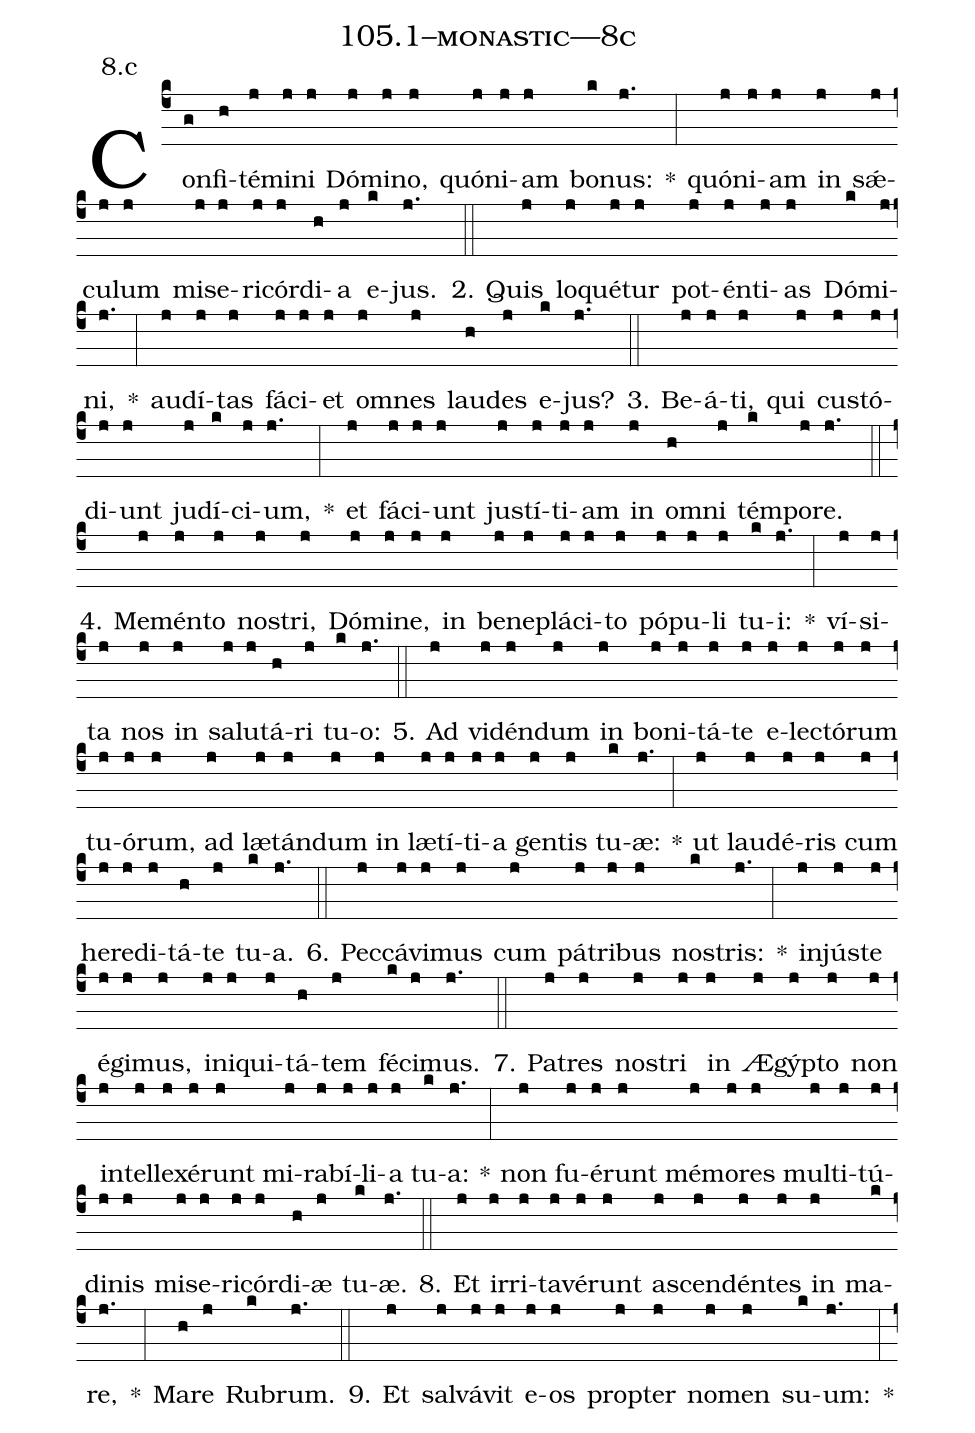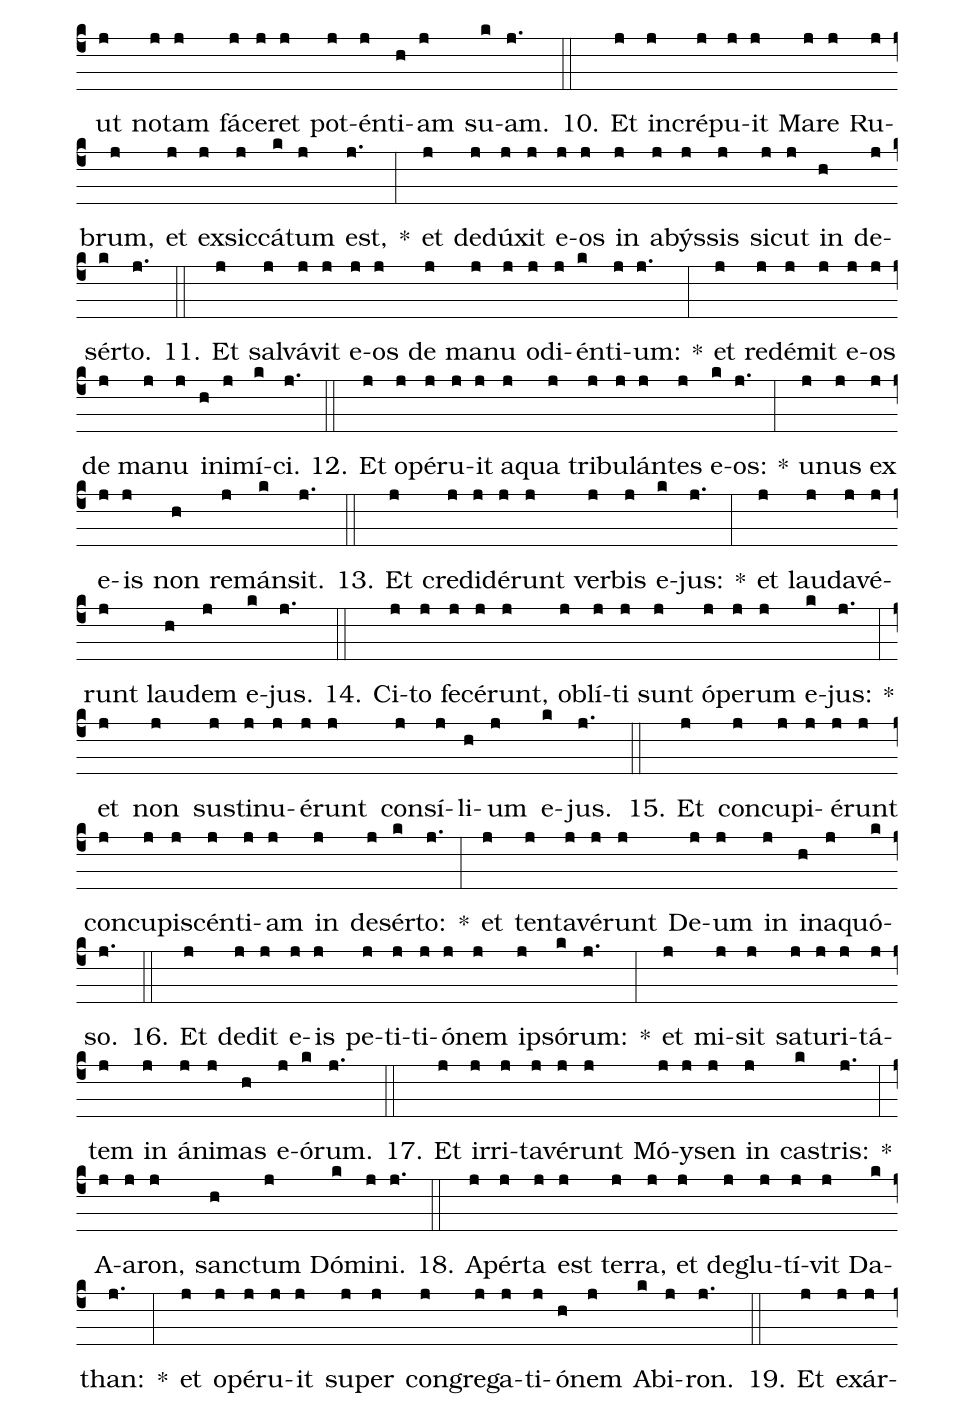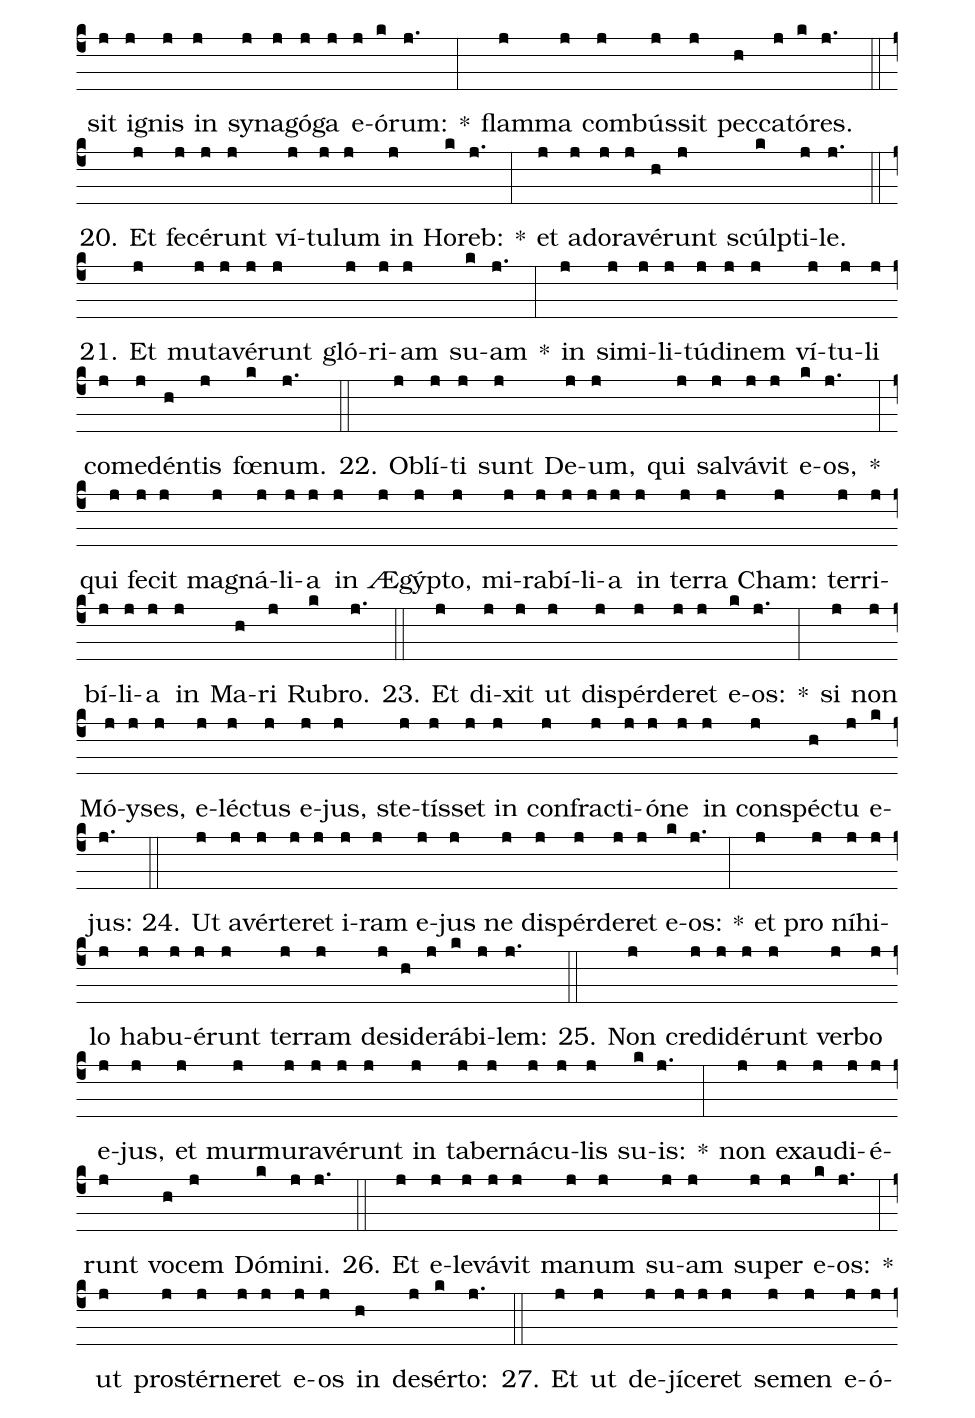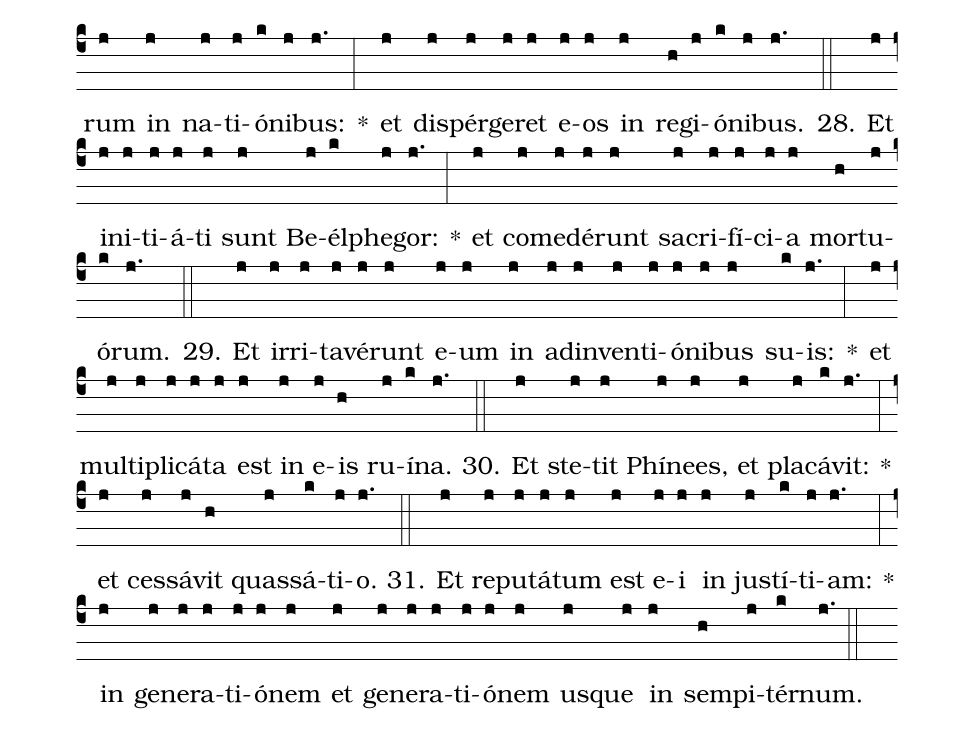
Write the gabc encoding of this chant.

name: 105.1--monastic---8c;
annotation: 8.c;
%%
(c4)Con(g)fi(h)té(j)mi(j)ni(j) Dó(j)mi(j)no,(j) quón(j)i(j)am(j) bo(k)nus:(j.) *(:) quón(j)i(j)am(j) in(j) sǽ(j)cu(j)lum(j) mi(j)se(j)ri(j)cór(j)di(h)a(j) e(k)jus.(j.) (::)
2. Quis(j) lo(j)qué(j)tur(j) pot(j)én(j)ti(j)as(j) Dó(k)mi(j)ni,(j.) *(:) au(j)dí(j)tas(j) fá(j)ci(j)et(j) om(j)nes(j) lau(h)des(j) e(k)jus?(j.) (::)
3. Be(j)á(j)ti,(j) qui(j) cus(j)tó(j)di(j)unt(j) ju(j)dí(k)ci(j)um,(j.) *(:) et(j) fá(j)ci(j)unt(j) jus(j)tí(j)ti(j)am(j) in(j) om(h)ni(j) tém(k)po(j)re.(j.) (::)
4. Me(j)mén(j)to(j) nos(j)tri,(j) Dó(j)mi(j)ne,(j) in(j) be(j)ne(j)plá(j)ci(j)to(j) pó(j)pu(j)li(j) tu(k)i:(j.) *(:) ví(j)si(j)ta(j) nos(j) in(j) sa(j)lu(j)tá(h)ri(j) tu(k)o:(j.) (::)
5. Ad(j) vi(j)dén(j)dum(j) in(j) bo(j)ni(j)tá(j)te(j) e(j)lec(j)tó(j)rum(j) tu(j)ó(j)rum,(j) ad(j) læ(j)tán(j)dum(j) in(j) læ(j)tí(j)ti(j)a(j) gen(j)tis(j) tu(k)æ:(j.) *(:) ut(j) lau(j)dé(j)ris(j) cum(j) he(j)re(j)di(j)tá(h)te(j) tu(k)a.(j.) (::)
6. Pec(j)cá(j)vi(j)mus(j) cum(j) pá(j)tri(j)bus(j) nos(k)tris:(j.) *(:) in(j)jús(j)te(j) é(j)gi(j)mus,(j) in(j)i(j)qui(j)tá(h)tem(j) fé(k)ci(j)mus.(j.) (::)
7. Pa(j)tres(j) nos(j)tri(j) in(j) Æ(j)gýp(j)to(j) non(j) in(j)tel(j)le(j)xé(j)runt(j) mi(j)ra(j)bí(j)li(j)a(j) tu(k)a:(j.) *(:) non(j) fu(j)é(j)runt(j) mé(j)mo(j)res(j) mul(j)ti(j)tú(j)di(j)nis(j) mi(j)se(j)ri(j)cór(j)di(h)æ(j) tu(k)æ.(j.) (::)
8. Et(j) ir(j)ri(j)ta(j)vé(j)runt(j) a(j)scen(j)dén(j)tes(j) in(j) ma(k)re,(j.) *(:) Ma(h)re(j) Ru(k)brum.(j.) (::)
9. Et(j) sal(j)vá(j)vit(j) e(j)os(j) prop(j)ter(j) no(j)men(j) su(k)um:(j.) *(:) ut(j) no(j)tam(j) fá(j)ce(j)ret(j) pot(j)én(j)ti(h)am(j) su(k)am.(j.) (::)
10. Et(j) in(j)cré(j)pu(j)it(j) Ma(j)re(j) Ru(j)brum,(j) et(j) ex(j)sic(j)cá(k)tum(j) est,(j.) *(:) et(j) de(j)dú(j)xit(j) e(j)os(j) in(j) a(j)býs(j)sis(j) sic(j)ut(j) in(h) de(j)sér(k)to.(j.) (::)
11. Et(j) sal(j)vá(j)vit(j) e(j)os(j) de(j) ma(j)nu(j) o(j)di(j)én(k)ti(j)um:(j.) *(:) et(j) red(j)é(j)mit(j) e(j)os(j) de(j) ma(j)nu(j) in(h)i(j)mí(k)ci.(j.) (::)
12. Et(j) o(j)pé(j)ru(j)it(j) a(j)qua(j) tri(j)bu(j)lán(j)tes(j) e(k)os:(j.) *(:) u(j)nus(j) ex(j) e(j)is(j) non(h) re(j)mán(k)sit.(j.) (::)
13. Et(j) cre(j)di(j)dé(j)runt(j) ver(j)bis(j) e(k)jus:(j.) *(:) et(j) lau(j)da(j)vé(j)runt(j) lau(h)dem(j) e(k)jus.(j.) (::)
14. Ci(j)to(j) fe(j)cé(j)runt,(j) ob(j)lí(j)ti(j) sunt(j) ó(j)pe(j)rum(j) e(k)jus:(j.) *(:) et(j) non(j) sus(j)ti(j)nu(j)é(j)runt(j) con(j)sí(j)li(h)um(j) e(k)jus.(j.) (::)
15. Et(j) con(j)cu(j)pi(j)é(j)runt(j) con(j)cu(j)pi(j)scén(j)ti(j)am(j) in(j) de(j)sér(k)to:(j.) *(:) et(j) ten(j)ta(j)vé(j)runt(j) De(j)um(j) in(j) in(h)a(j)quó(k)so.(j.) (::)
16. Et(j) de(j)dit(j) e(j)is(j) pe(j)ti(j)ti(j)ó(j)nem(j) ip(j)só(k)rum:(j.) *(:) et(j) mi(j)sit(j) sa(j)tu(j)ri(j)tá(j)tem(j) in(j) á(j)ni(j)mas(h) e(j)ó(k)rum.(j.) (::)
17. Et(j) ir(j)ri(j)ta(j)vé(j)runt(j) Mó(j)y(j)sen(j) in(j) cas(k)tris:(j.) *(:) A(j)a(j)ron,(j) sanc(h)tum(j) Dó(k)mi(j)ni.(j.) (::)
18. A(j)pér(j)ta(j) est(j) ter(j)ra,(j) et(j) de(j)glu(j)tí(j)vit(j) Da(k)than:(j.) *(:) et(j) o(j)pé(j)ru(j)it(j) su(j)per(j) con(j)gre(j)ga(j)ti(j)ó(h)nem(j) Ab(k)i(j)ron.(j.) (::)
19. Et(j) ex(j)ár(j)sit(j) i(j)gnis(j) in(j) sy(j)na(j)gó(j)ga(j) e(j)ó(k)rum:(j.) *(:) flam(j)ma(j) com(j)bús(j)sit(j) pec(h)ca(j)tó(k)res.(j.) (::)
20. Et(j) fe(j)cé(j)runt(j) ví(j)tu(j)lum(j) in(j) Ho(k)reb:(j.) *(:) et(j) ad(j)o(j)ra(j)vé(h)runt(j) scúlp(k)ti(j)le.(j.) (::)
21. Et(j) mu(j)ta(j)vé(j)runt(j) gló(j)ri(j)am(j) su(k)am(j.) *(:) in(j) si(j)mi(j)li(j)tú(j)di(j)nem(j) ví(j)tu(j)li(j) com(j)e(j)dén(h)tis(j) fœ(k)num.(j.) (::)
22. Ob(j)lí(j)ti(j) sunt(j) De(j)um,(j) qui(j) sal(j)vá(j)vit(j) e(k)os,(j.) *(:) qui(j) fe(j)cit(j) ma(j)gná(j)li(j)a(j) in(j) Æ(j)gýp(j)to,(j) mi(j)ra(j)bí(j)li(j)a(j) in(j) ter(j)ra(j) Cham:(j) ter(j)ri(j)bí(j)li(j)a(j) in(j) Ma(h)ri(j) Ru(k)bro.(j.) (::)
23. Et(j) di(j)xit(j) ut(j) dis(j)pér(j)de(j)ret(j) e(k)os:(j.) *(:) si(j) non(j) Mó(j)y(j)ses,(j) e(j)léc(j)tus(j) e(j)jus,(j) ste(j)tís(j)set(j) in(j) con(j)frac(j)ti(j)ó(j)ne(j) in(j) con(j)spéc(h)tu(j) e(k)jus:(j.) (::)
24. Ut(j) a(j)vér(j)te(j)ret(j) i(j)ram(j) e(j)jus(j) ne(j) dis(j)pér(j)de(j)ret(j) e(k)os:(j.) *(:) et(j) pro(j) ní(j)hi(j)lo(j) ha(j)bu(j)é(j)runt(j) ter(j)ram(j) de(j)si(h)de(j)rá(k)bi(j)lem:(j.) (::)
25. Non(j) cre(j)di(j)dé(j)runt(j) ver(j)bo(j) e(j)jus,(j) et(j) mur(j)mu(j)ra(j)vé(j)runt(j) in(j) ta(j)ber(j)ná(j)cu(j)lis(j) su(k)is:(j.) *(:) non(j) ex(j)au(j)di(j)é(j)runt(j) vo(h)cem(j) Dó(k)mi(j)ni.(j.) (::)
26. Et(j) e(j)le(j)vá(j)vit(j) ma(j)num(j) su(j)am(j) su(j)per(j) e(k)os:(j.) *(:) ut(j) pro(j)stér(j)ne(j)ret(j) e(j)os(j) in(h) de(j)sér(k)to:(j.) (::)
27. Et(j) ut(j) de(j)jí(j)ce(j)ret(j) se(j)men(j) e(j)ó(j)rum(j) in(j) na(j)ti(j)ó(k)ni(j)bus:(j.) *(:) et(j) di(j)spér(j)ge(j)ret(j) e(j)os(j) in(j) re(h)gi(j)ó(k)ni(j)bus.(j.) (::)
28. Et(j) in(j)i(j)ti(j)á(j)ti(j) sunt(j) Be(j)él(k)phe(j)gor:(j.) *(:) et(j) com(j)e(j)dé(j)runt(j) sa(j)cri(j)fí(j)ci(j)a(j) mor(h)tu(j)ó(k)rum.(j.) (::)
29. Et(j) ir(j)ri(j)ta(j)vé(j)runt(j) e(j)um(j) in(j) ad(j)in(j)ven(j)ti(j)ó(j)ni(j)bus(j) su(k)is:(j.) *(:) et(j) mul(j)ti(j)pli(j)cá(j)ta(j) est(j) in(j) e(j)is(h) ru(j)í(k)na.(j.) (::)
30. Et(j) ste(j)tit(j) Phí(j)nees,(j) et(j) pla(j)cá(k)vit:(j.) *(:) et(j) ces(j)sá(j)vit(h) quas(j)sá(k)ti(j)o.(j.) (::)
31. Et(j) re(j)pu(j)tá(j)tum(j) est(j) e(j)i(j) in(j) jus(j)tí(k)ti(j)am:(j.) *(:) in(j) ge(j)ne(j)ra(j)ti(j)ó(j)nem(j) et(j) ge(j)ne(j)ra(j)ti(j)ó(j)nem(j) us(j)que(j) in(j) sem(h)pi(j)tér(k)num.(j.) (::)
